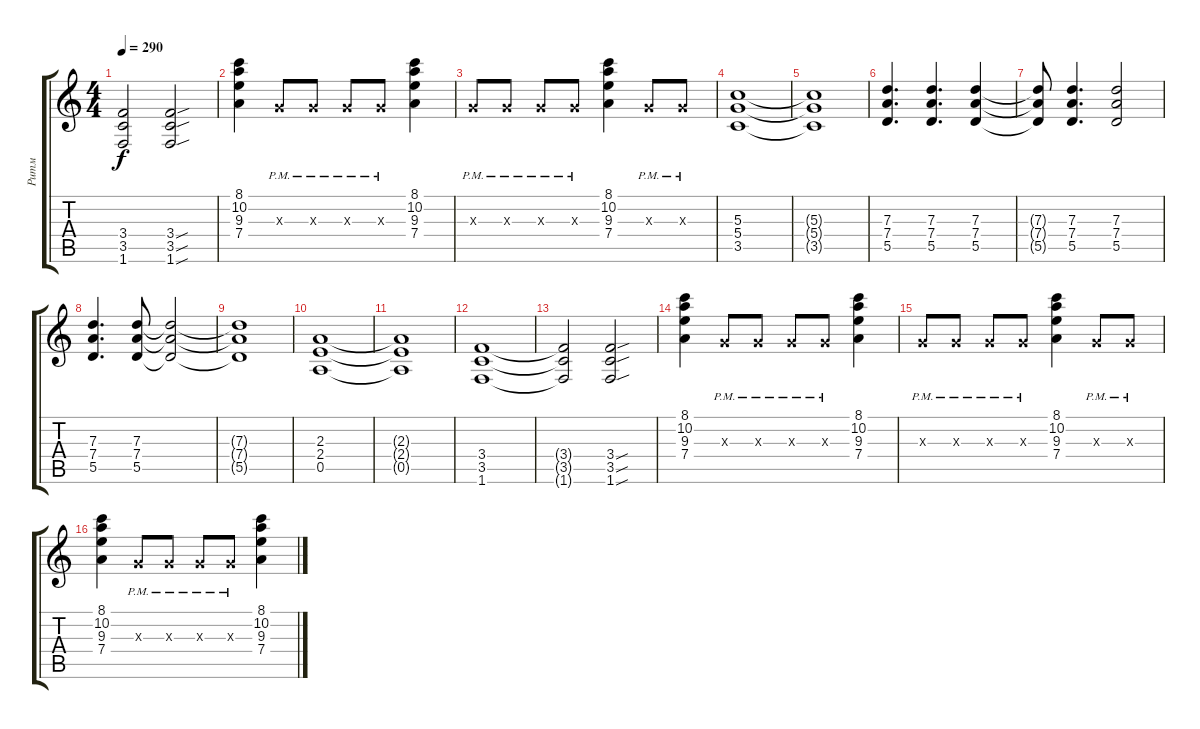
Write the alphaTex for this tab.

\track ("Ритм" "Ритм") {instrument distortionguitar}
\staff {score tabs}
\tuning (E4 B3 G3 D3 A2 E2) {hide}
\ts (4 4)
\tempo 290
\clef g2
\ks c
(3.4{t} 3.5{t} 1.6{t}).2{dy f} (3.4{sou} 3.5{sou} 1.6{sou}).2 |
(8.1 10.2 9.3 7.4).4 0.3{pm x}.8 0.3{pm x}.8 0.3{pm x}.8 0.3{pm x}.8 (8.1 10.2 9.3 7.4).4 |
0.3{pm x}.8 0.3{pm x}.8 0.3{pm x}.8 0.3{pm x}.8 (8.1 10.2 9.3 7.4).4 0.3{pm x}.8 0.3{pm x}.8 |
(5.3 5.4 3.5).1 |
(5.3{t} 5.4{t} 3.5{t}).1 |
(7.3 7.4 5.5).4{d} (7.3 7.4 5.5).4{d} (7.3 7.4 5.5).4 |
(7.3{t} 7.4{t} 5.5{t}).8 (7.3 7.4 5.5).4{d} (7.3 7.4 5.5).2 |
(7.3 7.4 5.5).4{d} (7.3 7.4 5.5).8 (7.3{t} 7.4{t} 5.5{t}).2 |
(7.3{t} 7.4{t} 5.5{t}).1 |
(2.3 2.4 0.5).1 |
(2.3{t} 2.4{t} 0.5{t}).1 |
(3.4 3.5 1.6).1 |
(3.4{t} 3.5{t} 1.6{t}).2 (3.4{sou} 3.5{sou} 1.6{sou}).2 |
(8.1 10.2 9.3 7.4).4 0.3{pm x}.8 0.3{pm x}.8 0.3{pm x}.8 0.3{pm x}.8 (8.1 10.2 9.3 7.4).4 |
0.3{pm x}.8 0.3{pm x}.8 0.3{pm x}.8 0.3{pm x}.8 (8.1 10.2 9.3 7.4).4 0.3{pm x}.8 0.3{pm x}.8 |
(8.1 10.2 9.3 7.4).4 0.3{pm x}.8 0.3{pm x}.8 0.3{pm x}.8 0.3{pm x}.8 (8.1 10.2 9.3 7.4).4
